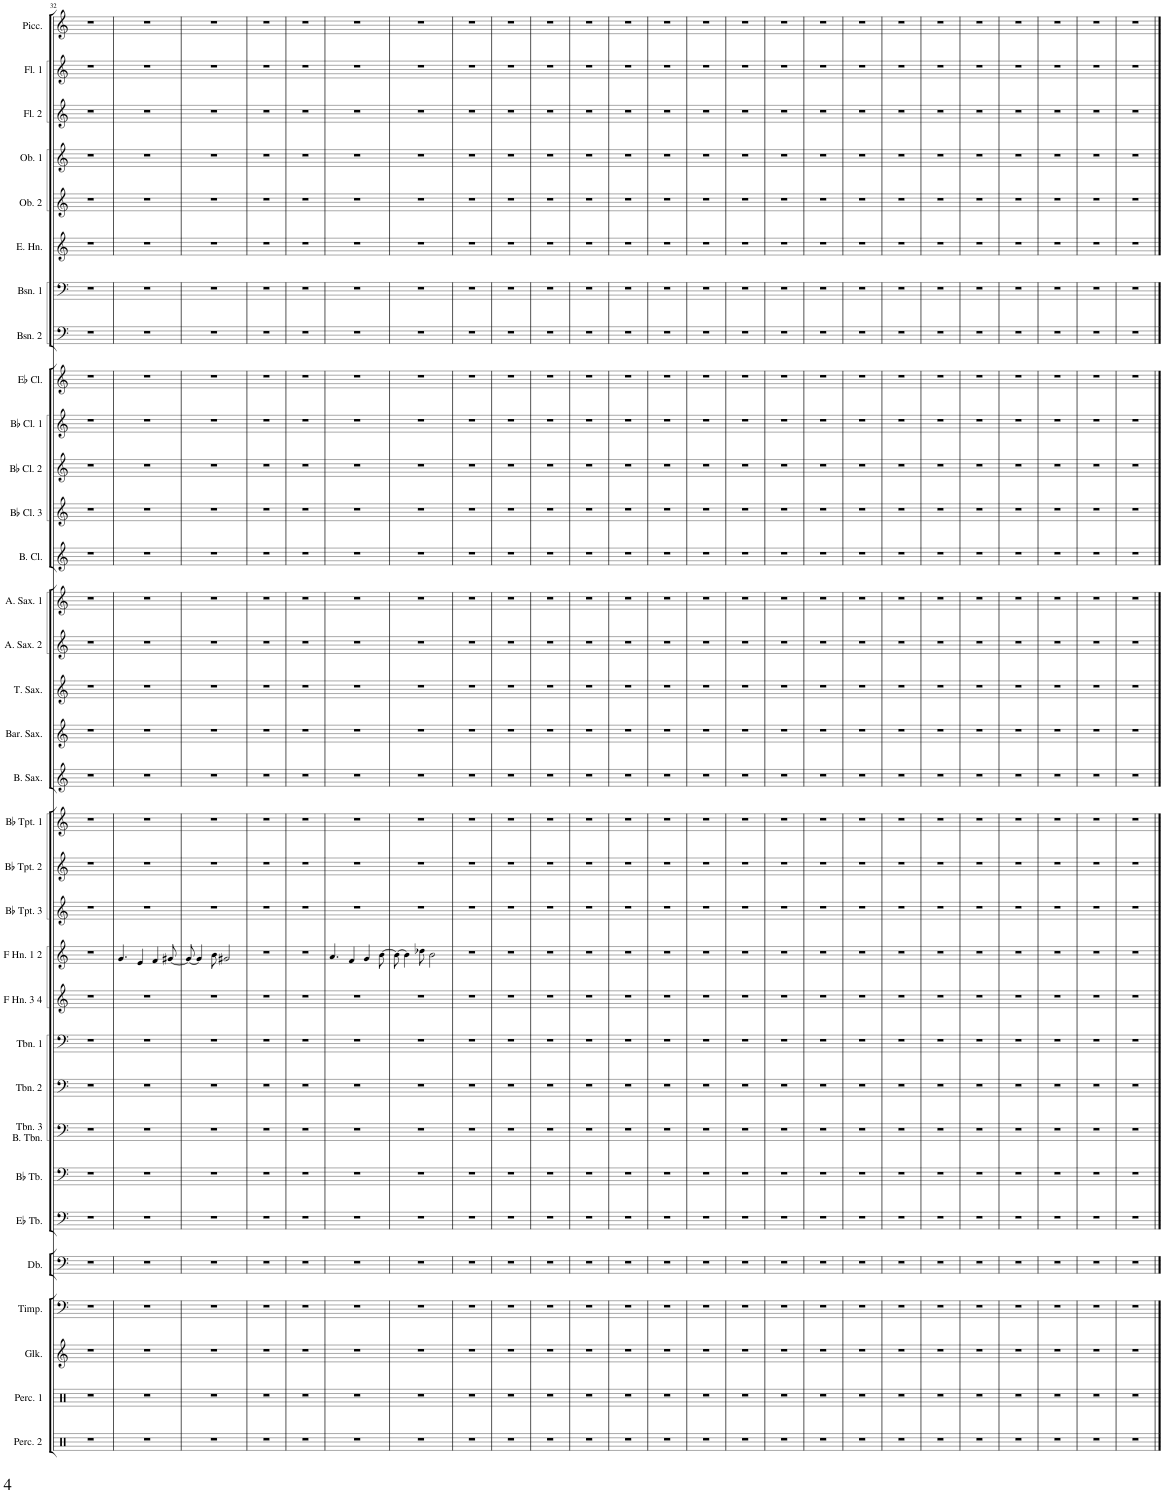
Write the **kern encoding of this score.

**kern	**kern	**kern	**kern	**kern	**kern	**kern	**kern	**kern	**kern	**kern	**kern	**kern	**kern	**kern	**kern	**kern	**kern	**kern	**kern	**kern	**kern	**kern	**kern	**kern	**kern	**kern	**kern	**kern	**kern	**kern	**kern	**kern
*part33	*part32	*part31	*part30	*part29	*part28	*part27	*part26	*part25	*part24	*part23	*part22	*part21	*part20	*part19	*part18	*part17	*part16	*part15	*part14	*part13	*part12	*part11	*part10	*part9	*part8	*part7	*part6	*part5	*part4	*part3	*part2	*part1
*staff33	*staff32	*staff31	*staff30	*staff29	*staff28	*staff27	*staff26	*staff25	*staff24	*staff23	*staff22	*staff21	*staff20	*staff19	*staff18	*staff17	*staff16	*staff15	*staff14	*staff13	*staff12	*staff11	*staff10	*staff9	*staff8	*staff7	*staff6	*staff5	*staff4	*staff3	*staff2	*staff1
*I"Percussion 2	*I"Percussion 1	*I"Glockenspiel	*I"Timpani	*I"Double Bass	*I"Tuba in Eb	*I"Tuba in Bb	*I"Trombone 3 &amp; Bass Trombone	*I"Trombone 2	*I"Trombone 1	*I"F Horn 3 &amp; 4	*I"F Horn 1 &amp; 2	*I"Bb Trumpet 3	*I"Bb Trumpet 2	*I"Bb Trumpet 1	*I"Bass Saxophone	*I"Baritone Saxophone	*I"Tenor Saxophone	*I"Alto Saxophone 2	*I"Alto Saxophone 1	*I"Bass Clarinet	*I"Bb Clarinet 3	*I"Bb Clarinet 2	*I"Bb Clarinet 1	*I"Eb Clarinet	*I"Bassoon 2	*I"Bassoon 1	*I"English Horn	*I"Oboe 2	*I"Oboe 1	*I"Flute 2	*I"Flute 1	*I"Piccolo
*I'Perc. 2	*I'Perc. 1	*I'Glk.	*I'Timp.	*I'Db.	*	*	*I'Tbn. 3 B. Tbn.	*I'Tbn. 2	*I'Tbn. 1	*I'F Hn. 3 4	*I'F Hn. 1 2	*I'Bb Tpt. 3	*I'Bb Tpt. 2	*I'Bb Tpt. 1	*I'B. Sax.	*I'Bar. Sax.	*I'T. Sax.	*I'A. Sax. 2	*I'A. Sax. 1	*I'B. Cl.	*I'Bb Cl. 3	*I'Bb Cl. 2	*I'Bb Cl. 1	*I'Eb Cl.	*I'Bsn. 2	*I'Bsn. 1	*I'E. Hn.	*I'Ob. 2	*I'Ob. 1	*I'Fl. 2	*I'Fl. 1	*I'Picc.
!!LO:PB:g=z
*clefX	*clefX	*clefG2	*clefF4	*clefF4	*clefF4	*clefF4	*clefF4	*clefF4	*clefF4	*clefG2	*clefG2	*clefG2	*clefG2	*clefG2	*clefG2	*clefG2	*clefG2	*clefG2	*clefG2	*clefG2	*clefG2	*clefG2	*clefG2	*clefG2	*clefF4	*clefF4	*clefG2	*clefG2	*clefG2	*clefG2	*clefG2	*clefG2
*	*	*Trd-14c-24	*	*Trd7c12	*Trd5c9	*Trd1c2	*	*	*	*Trd4c7	*Trd4c7	*Trd1c2	*Trd1c2	*Trd1c2	*Trd15c26	*Trd12c21	*Trd8c14	*Trd5c9	*Trd5c9	*Trd8c14	*Trd1c2	*Trd1c2	*Trd1c2	*Trd-2c-3	*	*	*Trd4c7	*	*	*	*	*Trd-7c-12
*k[]	*k[]	*k[]	*k[]	*k[]	*k[]	*k[]	*k[]	*k[]	*k[]	*k[]	*k[]	*k[]	*k[]	*k[]	*k[]	*k[]	*k[]	*k[]	*k[]	*k[]	*k[]	*k[]	*k[]	*k[]	*k[]	*k[]	*k[]	*k[]	*k[]	*k[]	*k[]	*k[]
*M4/4	*M4/4	*M4/4	*M4/4	*M4/4	*M4/4	*M4/4	*M4/4	*M4/4	*M4/4	*M4/4	*M4/4	*M4/4	*M4/4	*M4/4	*M4/4	*M4/4	*M4/4	*M4/4	*M4/4	*M4/4	*M4/4	*M4/4	*M4/4	*M4/4	*M4/4	*M4/4	*M4/4	*M4/4	*M4/4	*M4/4	*M4/4	*M4/4
=32	=32	=32	=32	=32	=32	=32	=32	=32	=32	=32	=32	=32	=32	=32	=32	=32	=32	=32	=32	=32	=32	=32	=32	=32	=32	=32	=32	=32	=32	=32	=32	=32
1r	1r	1r	1r	1r	1r	1r	1r	1r	1r	1r	1r	1r	1r	1r	1r	1r	1r	1r	1r	1r	1r	1r	1r	1r	1r	1r	1r	1r	1r	1r	1r	1r
=33	=33	=33	=33	=33	=33	=33	=33	=33	=33	=33	=33	=33	=33	=33	=33	=33	=33	=33	=33	=33	=33	=33	=33	=33	=33	=33	=33	=33	=33	=33	=33	=33
1r	1r	1r	1r	1r	1r	1r	1r	1r	1r	1r	4.g/	1r	1r	1r	1r	1r	1r	1r	1r	1r	1r	1r	1r	1r	1r	1r	1r	1r	1r	1r	1r	1r
.	.	.	.	.	.	.	.	.	.	.	4e/	.	.	.	.	.	.	.	.	.	.	.	.	.	.	.	.	.	.	.	.	.
.	.	.	.	.	.	.	.	.	.	.	4f/	.	.	.	.	.	.	.	.	.	.	.	.	.	.	.	.	.	.	.	.	.
.	.	.	.	.	.	.	.	.	.	.	[8g#X/	.	.	.	.	.	.	.	.	.	.	.	.	.	.	.	.	.	.	.	.	.
=34	=34	=34	=34	=34	=34	=34	=34	=34	=34	=34	=34	=34	=34	=34	=34	=34	=34	=34	=34	=34	=34	=34	=34	=34	=34	=34	=34	=34	=34	=34	=34	=34
1r	1r	1r	1r	1r	1r	1r	1r	1r	1r	1r	8g#/_	1r	1r	1r	1r	1r	1r	1r	1r	1r	1r	1r	1r	1r	1r	1r	1r	1r	1r	1r	1r	1r
.	.	.	.	.	.	.	.	.	.	.	4g#/]	.	.	.	.	.	.	.	.	.	.	.	.	.	.	.	.	.	.	.	.	.
.	.	.	.	.	.	.	.	.	.	.	8b\	.	.	.	.	.	.	.	.	.	.	.	.	.	.	.	.	.	.	.	.	.
.	.	.	.	.	.	.	.	.	.	.	2g#X/	.	.	.	.	.	.	.	.	.	.	.	.	.	.	.	.	.	.	.	.	.
=35	=35	=35	=35	=35	=35	=35	=35	=35	=35	=35	=35	=35	=35	=35	=35	=35	=35	=35	=35	=35	=35	=35	=35	=35	=35	=35	=35	=35	=35	=35	=35	=35
1r	1r	1r	1r	1r	1r	1r	1r	1r	1r	1r	1r	1r	1r	1r	1r	1r	1r	1r	1r	1r	1r	1r	1r	1r	1r	1r	1r	1r	1r	1r	1r	1r
=36	=36	=36	=36	=36	=36	=36	=36	=36	=36	=36	=36	=36	=36	=36	=36	=36	=36	=36	=36	=36	=36	=36	=36	=36	=36	=36	=36	=36	=36	=36	=36	=36
1r	1r	1r	1r	1r	1r	1r	1r	1r	1r	1r	1r	1r	1r	1r	1r	1r	1r	1r	1r	1r	1r	1r	1r	1r	1r	1r	1r	1r	1r	1r	1r	1r
=37	=37	=37	=37	=37	=37	=37	=37	=37	=37	=37	=37	=37	=37	=37	=37	=37	=37	=37	=37	=37	=37	=37	=37	=37	=37	=37	=37	=37	=37	=37	=37	=37
1r	1r	1r	1r	1r	1r	1r	1r	1r	1r	1r	4.a/	1r	1r	1r	1r	1r	1r	1r	1r	1r	1r	1r	1r	1r	1r	1r	1r	1r	1r	1r	1r	1r
.	.	.	.	.	.	.	.	.	.	.	4f/	.	.	.	.	.	.	.	.	.	.	.	.	.	.	.	.	.	.	.	.	.
.	.	.	.	.	.	.	.	.	.	.	4g/	.	.	.	.	.	.	.	.	.	.	.	.	.	.	.	.	.	.	.	.	.
.	.	.	.	.	.	.	.	.	.	.	[8b\	.	.	.	.	.	.	.	.	.	.	.	.	.	.	.	.	.	.	.	.	.
=38	=38	=38	=38	=38	=38	=38	=38	=38	=38	=38	=38	=38	=38	=38	=38	=38	=38	=38	=38	=38	=38	=38	=38	=38	=38	=38	=38	=38	=38	=38	=38	=38
1r	1r	1r	1r	1r	1r	1r	1r	1r	1r	1r	8b\_	1r	1r	1r	1r	1r	1r	1r	1r	1r	1r	1r	1r	1r	1r	1r	1r	1r	1r	1r	1r	1r
.	.	.	.	.	.	.	.	.	.	.	4b\]	.	.	.	.	.	.	.	.	.	.	.	.	.	.	.	.	.	.	.	.	.
.	.	.	.	.	.	.	.	.	.	.	8dd-X\	.	.	.	.	.	.	.	.	.	.	.	.	.	.	.	.	.	.	.	.	.
.	.	.	.	.	.	.	.	.	.	.	2b\	.	.	.	.	.	.	.	.	.	.	.	.	.	.	.	.	.	.	.	.	.
=39	=39	=39	=39	=39	=39	=39	=39	=39	=39	=39	=39	=39	=39	=39	=39	=39	=39	=39	=39	=39	=39	=39	=39	=39	=39	=39	=39	=39	=39	=39	=39	=39
1r	1r	1r	1r	1r	1r	1r	1r	1r	1r	1r	1r	1r	1r	1r	1r	1r	1r	1r	1r	1r	1r	1r	1r	1r	1r	1r	1r	1r	1r	1r	1r	1r
=40	=40	=40	=40	=40	=40	=40	=40	=40	=40	=40	=40	=40	=40	=40	=40	=40	=40	=40	=40	=40	=40	=40	=40	=40	=40	=40	=40	=40	=40	=40	=40	=40
1r	1r	1r	1r	1r	1r	1r	1r	1r	1r	1r	1r	1r	1r	1r	1r	1r	1r	1r	1r	1r	1r	1r	1r	1r	1r	1r	1r	1r	1r	1r	1r	1r
=41	=41	=41	=41	=41	=41	=41	=41	=41	=41	=41	=41	=41	=41	=41	=41	=41	=41	=41	=41	=41	=41	=41	=41	=41	=41	=41	=41	=41	=41	=41	=41	=41
1r	1r	1r	1r	1r	1r	1r	1r	1r	1r	1r	1r	1r	1r	1r	1r	1r	1r	1r	1r	1r	1r	1r	1r	1r	1r	1r	1r	1r	1r	1r	1r	1r
=42	=42	=42	=42	=42	=42	=42	=42	=42	=42	=42	=42	=42	=42	=42	=42	=42	=42	=42	=42	=42	=42	=42	=42	=42	=42	=42	=42	=42	=42	=42	=42	=42
1r	1r	1r	1r	1r	1r	1r	1r	1r	1r	1r	1r	1r	1r	1r	1r	1r	1r	1r	1r	1r	1r	1r	1r	1r	1r	1r	1r	1r	1r	1r	1r	1r
=43	=43	=43	=43	=43	=43	=43	=43	=43	=43	=43	=43	=43	=43	=43	=43	=43	=43	=43	=43	=43	=43	=43	=43	=43	=43	=43	=43	=43	=43	=43	=43	=43
1r	1r	1r	1r	1r	1r	1r	1r	1r	1r	1r	1r	1r	1r	1r	1r	1r	1r	1r	1r	1r	1r	1r	1r	1r	1r	1r	1r	1r	1r	1r	1r	1r
=44	=44	=44	=44	=44	=44	=44	=44	=44	=44	=44	=44	=44	=44	=44	=44	=44	=44	=44	=44	=44	=44	=44	=44	=44	=44	=44	=44	=44	=44	=44	=44	=44
1r	1r	1r	1r	1r	1r	1r	1r	1r	1r	1r	1r	1r	1r	1r	1r	1r	1r	1r	1r	1r	1r	1r	1r	1r	1r	1r	1r	1r	1r	1r	1r	1r
=45	=45	=45	=45	=45	=45	=45	=45	=45	=45	=45	=45	=45	=45	=45	=45	=45	=45	=45	=45	=45	=45	=45	=45	=45	=45	=45	=45	=45	=45	=45	=45	=45
1r	1r	1r	1r	1r	1r	1r	1r	1r	1r	1r	1r	1r	1r	1r	1r	1r	1r	1r	1r	1r	1r	1r	1r	1r	1r	1r	1r	1r	1r	1r	1r	1r
=46	=46	=46	=46	=46	=46	=46	=46	=46	=46	=46	=46	=46	=46	=46	=46	=46	=46	=46	=46	=46	=46	=46	=46	=46	=46	=46	=46	=46	=46	=46	=46	=46
1r	1r	1r	1r	1r	1r	1r	1r	1r	1r	1r	1r	1r	1r	1r	1r	1r	1r	1r	1r	1r	1r	1r	1r	1r	1r	1r	1r	1r	1r	1r	1r	1r
=47	=47	=47	=47	=47	=47	=47	=47	=47	=47	=47	=47	=47	=47	=47	=47	=47	=47	=47	=47	=47	=47	=47	=47	=47	=47	=47	=47	=47	=47	=47	=47	=47
1r	1r	1r	1r	1r	1r	1r	1r	1r	1r	1r	1r	1r	1r	1r	1r	1r	1r	1r	1r	1r	1r	1r	1r	1r	1r	1r	1r	1r	1r	1r	1r	1r
=48	=48	=48	=48	=48	=48	=48	=48	=48	=48	=48	=48	=48	=48	=48	=48	=48	=48	=48	=48	=48	=48	=48	=48	=48	=48	=48	=48	=48	=48	=48	=48	=48
1r	1r	1r	1r	1r	1r	1r	1r	1r	1r	1r	1r	1r	1r	1r	1r	1r	1r	1r	1r	1r	1r	1r	1r	1r	1r	1r	1r	1r	1r	1r	1r	1r
=49	=49	=49	=49	=49	=49	=49	=49	=49	=49	=49	=49	=49	=49	=49	=49	=49	=49	=49	=49	=49	=49	=49	=49	=49	=49	=49	=49	=49	=49	=49	=49	=49
1r	1r	1r	1r	1r	1r	1r	1r	1r	1r	1r	1r	1r	1r	1r	1r	1r	1r	1r	1r	1r	1r	1r	1r	1r	1r	1r	1r	1r	1r	1r	1r	1r
=50	=50	=50	=50	=50	=50	=50	=50	=50	=50	=50	=50	=50	=50	=50	=50	=50	=50	=50	=50	=50	=50	=50	=50	=50	=50	=50	=50	=50	=50	=50	=50	=50
1r	1r	1r	1r	1r	1r	1r	1r	1r	1r	1r	1r	1r	1r	1r	1r	1r	1r	1r	1r	1r	1r	1r	1r	1r	1r	1r	1r	1r	1r	1r	1r	1r
=51	=51	=51	=51	=51	=51	=51	=51	=51	=51	=51	=51	=51	=51	=51	=51	=51	=51	=51	=51	=51	=51	=51	=51	=51	=51	=51	=51	=51	=51	=51	=51	=51
1r	1r	1r	1r	1r	1r	1r	1r	1r	1r	1r	1r	1r	1r	1r	1r	1r	1r	1r	1r	1r	1r	1r	1r	1r	1r	1r	1r	1r	1r	1r	1r	1r
=52	=52	=52	=52	=52	=52	=52	=52	=52	=52	=52	=52	=52	=52	=52	=52	=52	=52	=52	=52	=52	=52	=52	=52	=52	=52	=52	=52	=52	=52	=52	=52	=52
1r	1r	1r	1r	1r	1r	1r	1r	1r	1r	1r	1r	1r	1r	1r	1r	1r	1r	1r	1r	1r	1r	1r	1r	1r	1r	1r	1r	1r	1r	1r	1r	1r
=53	=53	=53	=53	=53	=53	=53	=53	=53	=53	=53	=53	=53	=53	=53	=53	=53	=53	=53	=53	=53	=53	=53	=53	=53	=53	=53	=53	=53	=53	=53	=53	=53
1r	1r	1r	1r	1r	1r	1r	1r	1r	1r	1r	1r	1r	1r	1r	1r	1r	1r	1r	1r	1r	1r	1r	1r	1r	1r	1r	1r	1r	1r	1r	1r	1r
=54	=54	=54	=54	=54	=54	=54	=54	=54	=54	=54	=54	=54	=54	=54	=54	=54	=54	=54	=54	=54	=54	=54	=54	=54	=54	=54	=54	=54	=54	=54	=54	=54
1r	1r	1r	1r	1r	1r	1r	1r	1r	1r	1r	1r	1r	1r	1r	1r	1r	1r	1r	1r	1r	1r	1r	1r	1r	1r	1r	1r	1r	1r	1r	1r	1r
=55	=55	=55	=55	=55	=55	=55	=55	=55	=55	=55	=55	=55	=55	=55	=55	=55	=55	=55	=55	=55	=55	=55	=55	=55	=55	=55	=55	=55	=55	=55	=55	=55
1r	1r	1r	1r	1r	1r	1r	1r	1r	1r	1r	1r	1r	1r	1r	1r	1r	1r	1r	1r	1r	1r	1r	1r	1r	1r	1r	1r	1r	1r	1r	1r	1r
=56	=56	=56	=56	=56	=56	=56	=56	=56	=56	=56	=56	=56	=56	=56	=56	=56	=56	=56	=56	=56	=56	=56	=56	=56	=56	=56	=56	=56	=56	=56	=56	=56
1r	1r	1r	1r	1r	1r	1r	1r	1r	1r	1r	1r	1r	1r	1r	1r	1r	1r	1r	1r	1r	1r	1r	1r	1r	1r	1r	1r	1r	1r	1r	1r	1r
==	==	==	==	==	==	==	==	==	==	==	==	==	==	==	==	==	==	==	==	==	==	==	==	==	==	==	==	==	==	==	==	==
*-	*-	*-	*-	*-	*-	*-	*-	*-	*-	*-	*-	*-	*-	*-	*-	*-	*-	*-	*-	*-	*-	*-	*-	*-	*-	*-	*-	*-	*-	*-	*-	*-
